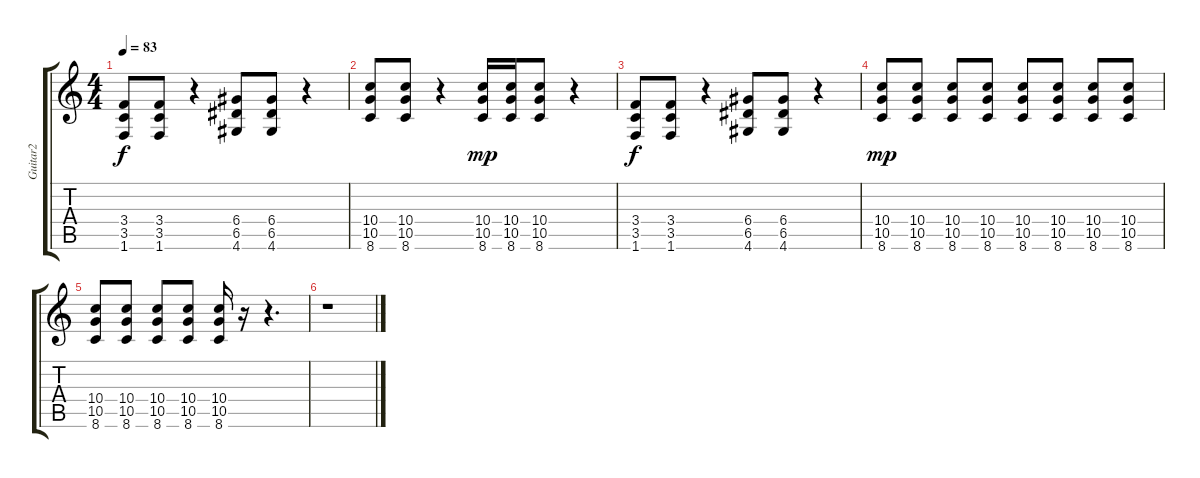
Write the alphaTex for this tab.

\track ("Guitar2" "Guitar2") {instrument distortionguitar}
\staff {score tabs}
\tuning (E4 B3 G3 D3 A2 E2) {hide}
\ts (4 4)
\tempo 83
\clef g2
\ks c
(3.4 3.5 1.6).8{dy f} (3.4 3.5 1.6).8 r.4 (6.4 6.5 4.6).8 (6.4 6.5 4.6).8 r.4 |
(10.4 10.5 8.6).8 (10.4 10.5 8.6).8 r.4 (10.4 10.5 8.6).16{dy mp} (10.4 10.5 8.6).16 (10.4 10.5 8.6).8 r.4 |
(3.4 3.5 1.6).8{dy f} (3.4 3.5 1.6).8 r.4 (6.4 6.5 4.6).8 (6.4 6.5 4.6).8 r.4 |
(10.4 10.5 8.6).8{dy mp} (10.4 10.5 8.6).8 (10.4 10.5 8.6).8 (10.4 10.5 8.6).8 (10.4 10.5 8.6).8 (10.4 10.5 8.6).8 (10.4 10.5 8.6).8 (10.4 10.5 8.6).8 |
(10.4 10.5 8.6).8 (10.4 10.5 8.6).8 (10.4 10.5 8.6).8 (10.4 10.5 8.6).8 (10.4 10.5 8.6).16 r.16 r.4{d} |
r.1
